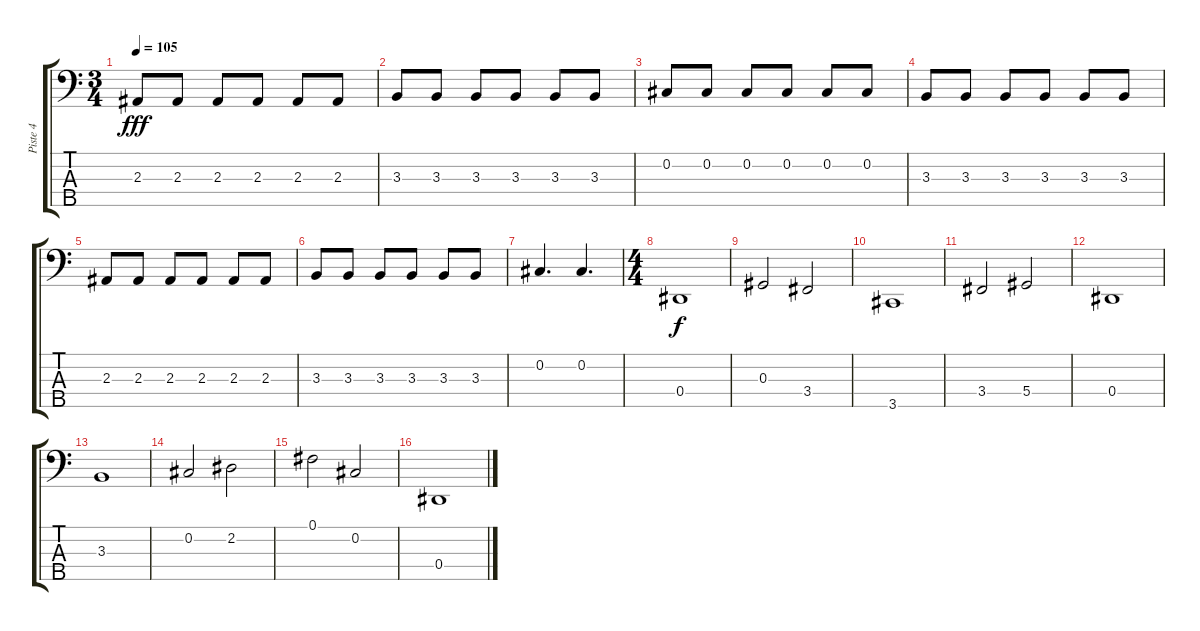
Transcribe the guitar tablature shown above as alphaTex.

\track ("Piste 4" "Piste 4") {instrument electricbassfinger}
\staff {score tabs}
\tuning (Gb2 Db2 Ab1 Eb1 Bb0) {hide}
\ts (3 4)
\tempo 105
\clef f4
\ks c
2.3.8{dy fff} 2.3.8 2.3.8 2.3.8 2.3.8 2.3.8 |
3.3.8 3.3.8 3.3.8 3.3.8 3.3.8 3.3.8 |
0.2.8 0.2.8 0.2.8 0.2.8 0.2.8 0.2.8 |
3.3.8 3.3.8 3.3.8 3.3.8 3.3.8 3.3.8 |
2.3.8 2.3.8 2.3.8 2.3.8 2.3.8 2.3.8 |
3.3.8 3.3.8 3.3.8 3.3.8 3.3.8 3.3.8 |
0.2.4{d} 0.2.4{d} |
\ts (4 4)
0.4.1{dy f} |
0.3.2 3.4.2 |
3.5.1 |
3.4.2 5.4.2 |
0.4.1 |
3.3.1 |
0.2.2 2.2.2 |
0.1.2 0.2.2 |
0.4.1
